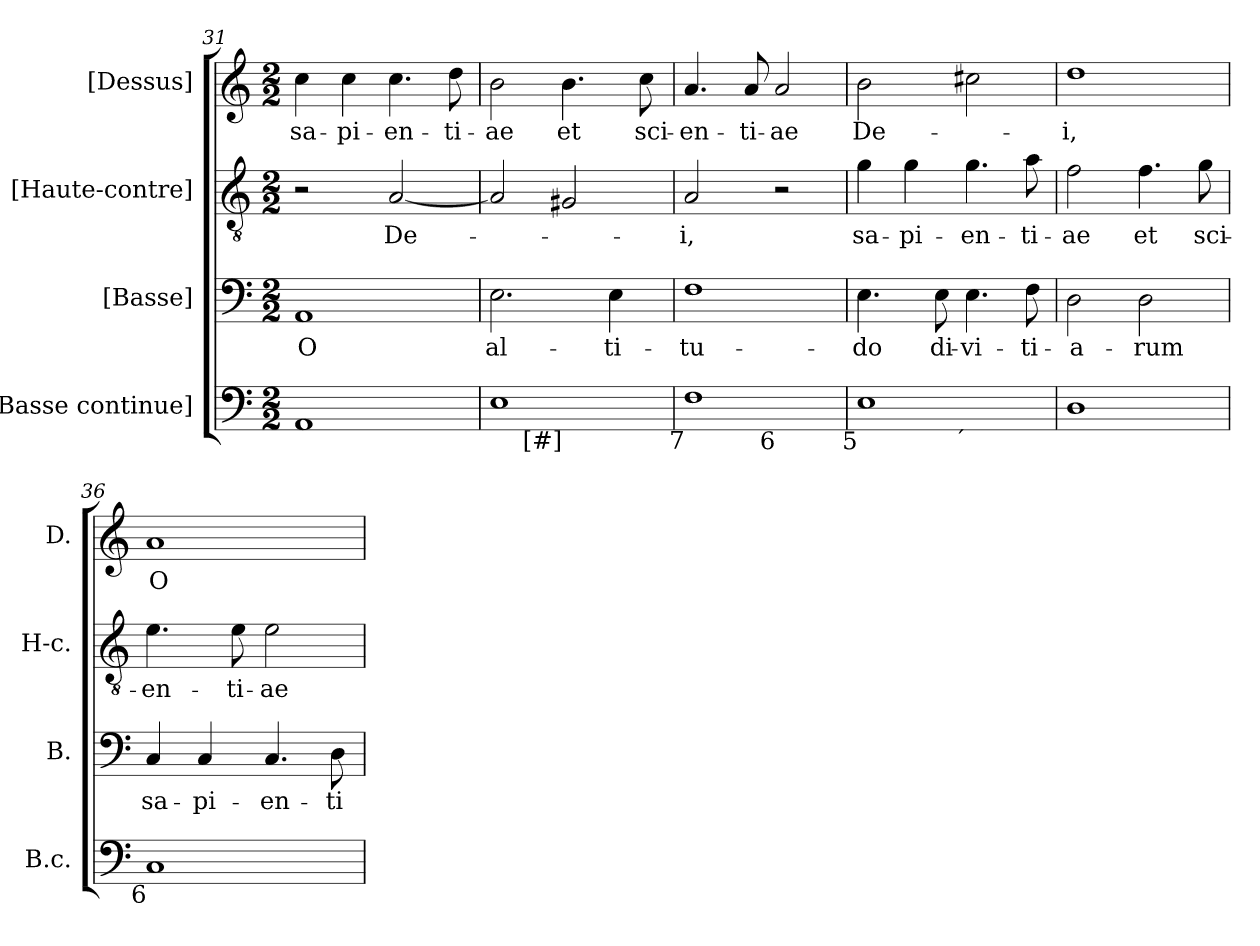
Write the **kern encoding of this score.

**kern	**kern	**text	**kern	**text	**kern	**text
*part4	*part3	*part3	*part2	*part2	*part1	*part1
*staff4	*staff3	*staff3	*staff2	*staff2	*staff1	*staff1
*I"[Basse continue]	*I"[Basse]	*	*I"[Haute-contre]	*	*I"[Dessus]	*
*I'B.c.	*I'B.	*	*I'H-c.	*	*I'D.	*
*clefF4	*clefF4	*	*clefGv2	*	*clefG2	*
*	*	*	*ITrd7c12	*	*	*
*k[]	*k[]	*	*k[]	*	*k[]	*
*a:	*a:	*	*a:	*	*a:	*
*M2/2	*M2/2	*	*M2/2	*	*M2/2	*
=31	=31	=31	=31	=31	=31	=31
!	!	!LO:LY:b:color=#000000	!	!	!	!
!	!	!	!	!	!	!LO:LY:b:color=#000000
1AAi	1AAi	O	2r	.	4cci\	sa-
!	!	!	!	!	!	!LO:LY:b:color=#000000
.	.	.	.	.	4cci\	-pi-
!	!	!	!	!LO:LY:b:color=#000000	!	!
!	!	!	!	!	!	!LO:LY:b:color=#000000
.	.	.	[2AAi/	De-	4.cci\	-en-
!	!	!	!	!	!	!LO:LY:b:color=#000000
.	.	.	.	.	8ddi\	-ti-
=32	=32	=32	=32	=32	=32	=32
!	!	!LO:LY:b:color=#000000	!	!	!	!
!LO:TX:b:rj:t=[4]	!	!	!	!	!	!
!	!	!	!	!	!	!LO:LY:b:color=#000000
*^	*	*	*	*	*	*
1Ei	2ryy	2.Ei\	al-	2AAi/]	.	2bi\	-ae
!	!LO:TX:b:rj:t=[#]	!	!	!	!	!	!
!	!	!	!	!	!	!	!LO:LY:b:color=#000000
.	2ryy	.	.	2GG#Xi/	.	4.bi\	et
!	!	!	!LO:LY:b:color=#000000	!	!	!	!
.	.	4Ei\	-ti-	.	.	.	.
!	!	!	!	!	!	!	!LO:LY:b:color=#000000
.	.	.	.	.	.	8cci\	sci-
=33	=33	=33	=33	=33	=33	=33	=33
!	!	!	!LO:LY:b:color=#000000	!	!	!	!
!	!	!	!	!	!LO:LY:b:color=#000000	!	!
!LO:TX:b:rj:t=7	!	!	!	!	!	!	!
!	!	!	!	!	!	!	!LO:LY:b:color=#000000
1Fi	2ryy	1Fi	-tu-	2AAi/	-i,	4.ai/	-en-
!	!	!	!	!	!	!	!LO:LY:b:color=#000000
.	.	.	.	.	.	8ai/	-ti-
!	!LO:TX:b:rj:t=6	!	!	!	!	!	!
!	!	!	!	!	!	!	!LO:LY:b:color=#000000
.	2ryy	.	.	2r	.	2ai/	-ae
=34	=34	=34	=34	=34	=34	=34	=34
!	!	!	!LO:LY:b:color=#000000	!	!	!	!
!	!	!	!	!	!LO:LY:b:color=#000000	!	!
!LO:TX:b:rj:t=5	!	!	!	!	!	!	!
!	!	!	!	!	!	!	!LO:LY:b:color=#000000
1Ei	2ryy	4.Ei\	-do	4Gi\	sa-	2bi\	De-
!	!	!	!	!	!LO:LY:b:color=#000000	!	!
.	.	.	.	4Gi\	-pi-	.	.
!	!	!	!LO:LY:b:color=#000000	!	!	!	!
.	.	8Ei\	di-	.	.	.	.
!	!	!	!LO:LY:b:color=#000000	!	!	!	!
!	!LO:TX:b:rj:t=´	!	!	!	!	!	!
!	!	!	!	!	!LO:LY:b:color=#000000	!	!
.	2ryy	4.Ei\	-vi-	4.Gi\	-en-	2cc#Xi\	.
!	!	!	!LO:LY:b:color=#000000	!	!	!	!
!	!	!	!	!	!LO:LY:b:color=#000000	!	!
.	.	8Fi\	-ti-	8Ai\	-ti-	.	.
*v	*v	*	*	*	*	*	*
!!LO:PB:g=z
=35	=35	=35	=35	=35	=35	=35
*^	*	*	*	*	*	*
!	!	!	!LO:LY:b:color=#000000	!	!	!	!
*v	*v	*	*	*	*	*	*
*^	*	*	*	*	*	*
!	!	!	!	!	!LO:LY:b:color=#000000	!	!
*v	*v	*	*	*	*	*	*
*^	*	*	*	*	*	*
!	!	!	!	!	!	!	!LO:LY:b:color=#000000
*v	*v	*	*	*	*	*	*
1Di	2Di\	-a-	2Fi\	-ae	1ddi	-i,
!	!	!LO:LY:b:color=#000000	!	!	!	!
!	!	!	!	!LO:LY:b:color=#000000	!	!
.	2Di\	-rum	4.Fi\	et	.	.
!	!	!	!	!LO:LY:b:color=#000000	!	!
.	.	.	8Gi\	sci-	.	.
=36	=36	=36	=36	=36	=36	=36
!	!	!LO:LY:b:color=#000000	!	!	!	!
!	!	!	!	!LO:LY:b:color=#000000	!	!
!LO:TX:b:rj:t=6	!	!	!	!	!	!
!	!	!	!	!	!	!LO:LY:b:color=#000000
1Ci	4Ci/	sa-	4.Ei\	-en-	1ai	O
!	!	!LO:LY:b:color=#000000	!	!	!	!
.	4Ci/	-pi-	.	.	.	.
!	!	!	!	!LO:LY:b:color=#000000	!	!
.	.	.	8Ei\	-ti-	.	.
!	!	!LO:LY:b:color=#000000	!	!	!	!
!	!	!	!	!LO:LY:b:color=#000000	!	!
.	4.Ci/	-en-	2Ei\	-ae	.	.
!	!	!LO:LY:b:color=#000000	!	!	!	!
.	8Di\	-ti-	.	.	.	.
=	=	=	=	=	=	=
*-	*-	*-	*-	*-	*-	*-
